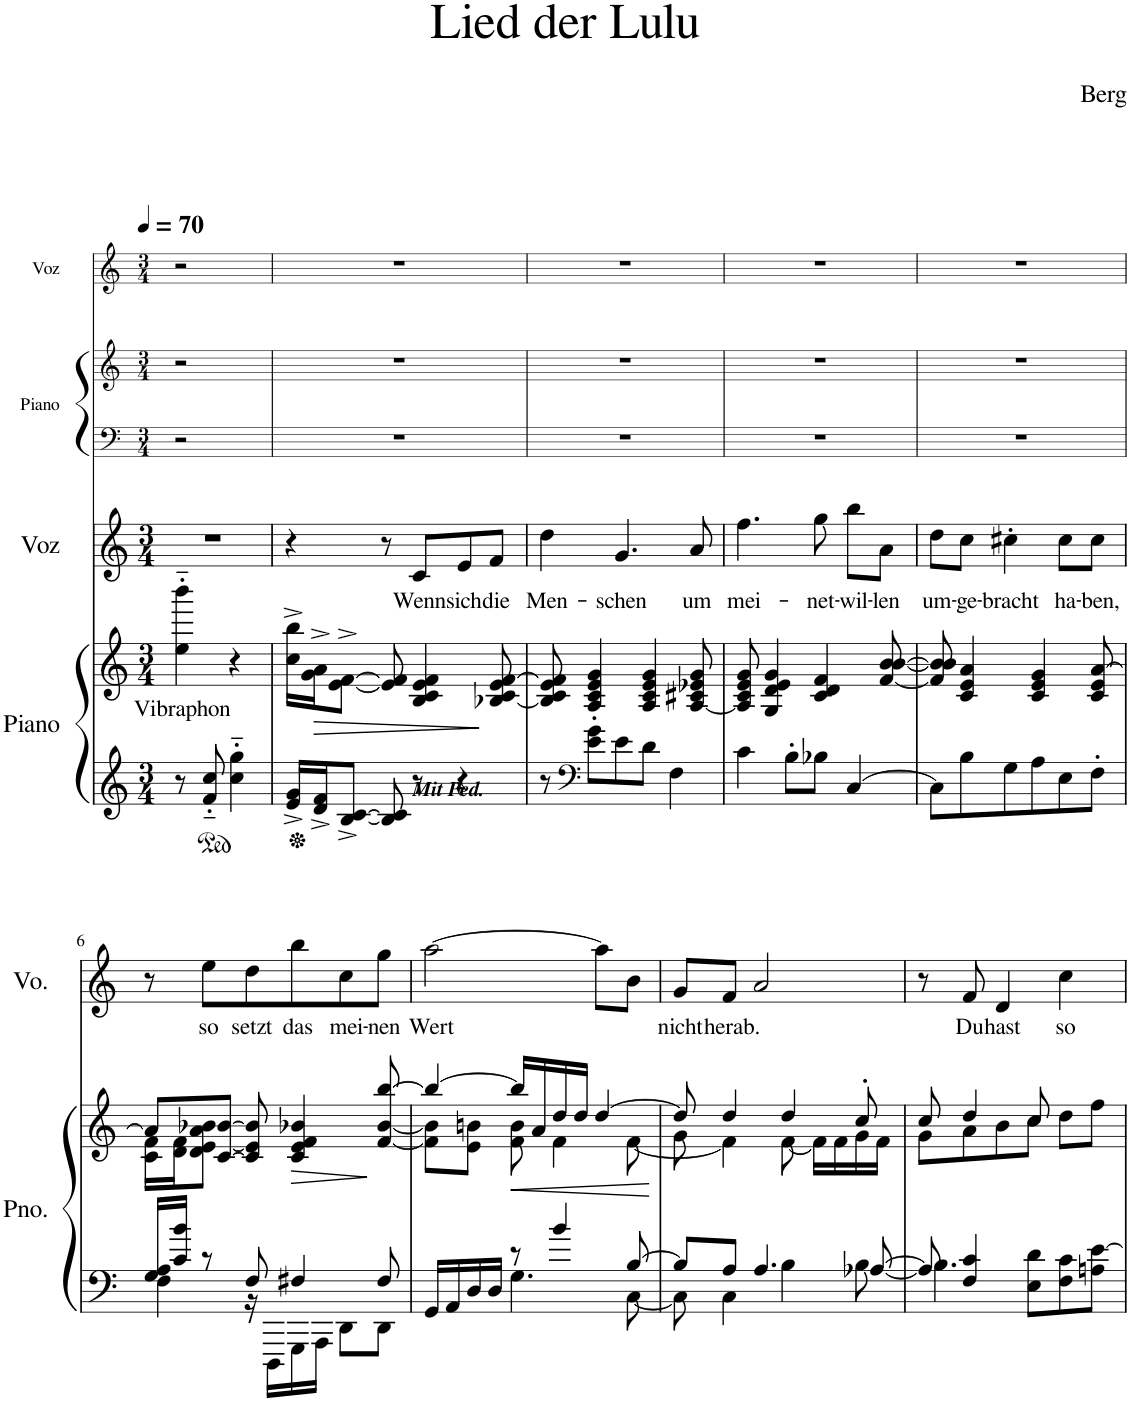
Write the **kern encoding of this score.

**kern	**kern	**text	**dynam	**kern	**text	**kern	**kern	**kern
*part4	*part4	*part4	*part4	*part3	*part3	*part2	*part2	*part1
*staff6	*staff5	*staff5	*staff5/6	*staff4	*staff4	*staff3	*staff2	*staff1
*I"Piano	*	*	*	*I"Voz	*	*I"Piano	*	*I"Voz
*I'Pno.	*	*	*	*I'Vo.	*	*I'Pno.	*	*I'Vo.
*	*	*	*	*	*	*stria5	*stria5	*stria5
*clefG2	*clefG2	*	*	*clefG2	*	*clefF4	*clefG2	*clefG2
*k[]	*k[]	*	*	*k[]	*	*k[]	*k[]	*k[]
*M3/4	*M3/4	*	*	*M3/4	*	*M3/4	*M3/4	*M3/4
*MM70	*MM70	*	*	*MM70	*	*MM70	*MM70	*MM70
=1	=1	=1	=1	=1	=1	=1	=1	=1
!	!	!LO:LY:b	!	!	!	!	!	!
8r	4ee\'~ 4bbb\'~	Vibraphon	.	2.r	.	2r	2r	2r
8f/'~ 8cc/'~	.	.	.	.	.	.	.	.
4cc\'~ 4gg\'~	4r	.	.	.	.	.	.	.
4ryy	4ryy	.	.	.	.	4ryy	4ryy	4ryy
=2	=2	=2	=2	=2	=2	=2	=2	=2
16e/^ 16g/^LL	16cc\^ 16bb\^LL	.	.	4r	.	2.r	2.r	2.r
!	!	!	!LO:HP:b	!	!	!	!	!
16d/^ 16f/^J	16g\^ 16a\^J	.	>	.	.	.	.	.
[8B/^ [8c/^J	[8e\^ [8f\^J	.	.	.	.	.	.	.
8B/] 8c/]	8e/] 8f/]	.	.	8r	.	.	.	.
!LO:TX:a:Bi:t=Mit Ped.	!	!	!	!	!	!	!	!
!	!	!	!	!	!LO:LY:b	!	!	!
8r	4B/ 4c/ 4e/ 4f/	.	.	8c/L	Wenn	.	.	.
!	!	!	!	!	!LO:LY:b	!	!	!
4r	.	.	.	8e/	sich	.	.	.
!	!	!	!	!	!LO:LY:b	!	!	!
.	[8B-X/ 8c/ 8e/ [8f/	.	]	8f/J	die	.	.	.
=3	=3	=3	=3	=3	=3	=3	=3	=3
!	!	!	!	!	!LO:LY:b	!	!	!
8r	8B-/] 8c/ 8e/ 8f/]	.	.	4dd\	Men-	2.r	2.r	2.r
*clefF4	*	*	*	*	*	*	*	*
8e\ 8g\L	4A/' 4c/' 4e/' 4g/'	.	.	.	.	.	.	.
!	!	!	!	!	!LO:LY:b	!	!	!
8e\	.	.	.	4.g/	-schen	.	.	.
8d\J	4A/ 4c/ 4e/ 4g/	.	.	.	.	.	.	.
4F\	.	.	.	.	.	.	.	.
!	!	!	!	!	!LO:LY:b	!	!	!
.	[8A/ 8c#X/ 8e-X/ 8g/	.	.	8a/	um	.	.	.
=4	=4	=4	=4	=4	=4	=4	=4	=4
!	!	!	!	!	!LO:LY:b	!	!	!
4c\	8A/] 8c/ 8e/ 8g/	.	.	4.ff\	mei-	2.r	2.r	2.r
.	4G/ 4d/ 4e/ 4g/	.	.	.	.	.	.	.
8B'\L	.	.	.	.	.	.	.	.
!	!	!	!	!	!LO:LY:b	!	!	!
8B-X\J	4c/ 4d/ 4f/	.	.	8gg\	-net-	.	.	.
!	!	!	!	!	!LO:LY:b	!	!	!
[4C/	.	.	.	8bb\L	-wil-	.	.	.
!	!	!	!	!	!LO:LY:b	!	!	!
.	[8f/ [8b/ [8b/	.	.	8a\J	-len	.	.	.
=5	=5	=5	=5	=5	=5	=5	=5	=5
!	!	!	!	!	!LO:LY:b	!	!	!
8C\L]	8f/] 8b/] 8b/]	.	.	8dd\L	um-	2.r	2.r	2.r
!	!	!	!	!	!LO:LY:b	!	!	!
8B\	4c/ 4e/ 4a/	.	.	8cc\J	-ge-	.	.	.
!	!	!	!	!	!LO:LY:b	!	!	!
8G\	.	.	.	4cc#X'\	-bracht	.	.	.
8A\	4c/ 4e/ 4g/	.	.	.	.	.	.	.
!	!	!	!	!	!LO:LY:b	!	!	!
8E\	.	.	.	8cc#\L	ha-	.	.	.
!	!	!	!	!	!LO:LY:b	!	!	!
8F'\J	8c/ 8e/ [8a/	.	.	8cc#\J	-ben,	.	.	.
!!LO:LB:g=z
=6	=6	=6	=6	=6	=6	=6	=6	=6
*^	*^	*	*	*	*	*	*	*
16G/ 16A/LL	4F\	8a/L]	16c\ 16f\LL	.	.	8r	.	2.r	2.r	2.r
16c/ 16b/JJ	.	.	16d\ 16f\J	.	.	.	.	.	.	.
!	!	!	!	!	!	!	!LO:LY:b	!	!	!
8r	.	[8c/ [8b/J	8d\ [8e\ 8a\ 8b-X\J	.	.	8ee\L	so	.	.	.
!	!	!	!	!	!	!	!LO:LY:b	!	!	!
8F/	16r	8c/] 8e/] 8b/]	2ryy	.	.	8dd\	setzt	.	.	.
.	16DDD\LL	.	.	.	.	.	.	.	.	.
!	!	!	!	!	!LO:HP:b	!	!LO:LY:b	!	!	!
4F#X/	16GGG\	4c/ 4e/ 4f/ 4b-X/	.	.	>	8bb\	das	.	.	.
.	16AAA\JJ	.	.	.	.	.	.	.	.	.
!	!	!	!	!	!	!	!LO:LY:b	!	!	!
.	8DD\L	.	.	.	.	8cc\	mei-	.	.	.
!	!	!	!	!	!	!	!LO:LY:b	!	!	!
8F#/	8DD\J	[8f/ [8b-/ [8bb/	.	.	]	8gg\J	-nen	.	.	.
=7	=7	=7	=7	=7	=7	=7	=7	=7	=7	=7
*	*	*	*^	*	*	*	*	*	*	*
!	!	!	!	!	!	!	!	!LO:LY:b	!	!	!
16GG/LL	4ryy	4bb/_	8f\] 8b-\]L	8ryy	.	.	[2aa\	Wert	2.r	2.r	2.r
16AA/	.	.	.	.	.	.	.	.	.	.	.
*	*	*	*v	*v	*	*	*	*	*	*	*
16D/	.	.	8e\ 8bn\J	.	.	.	.	.	.	.
16D/JJ	.	.	.	.	.	.	.	.	.	.
!	!	!	!	!	!LO:HP:b	!	!	!	!	!
8r	4.G\	16bb/LL]	8f\ 8b\	.	<	.	.	.	.	.
.	.	16a/	.	.	.	.	.	.	.	.
4b/	.	16dd/	4f\	.	.	.	.	.	.	.
.	.	16dd/JJ	.	.	.	.	.	.	.	.
.	.	[4dd/	.	.	.	8aa\L]	.	.	.	.
*	*	*	*^	*	*	*	*	*	*	*
[8B/	[8C\	.	8ryy	[8f\	.	.	8b\J	.	.	.	.
*v	*v	*	*	*	*	*	*	*	*	*	*
*	*v	*v	*v	*	*	*	*	*	*	*
.	.	.	[	.	.	.	.	.
=8	=8	=8	=8	=8	=8	=8	=8	=8
*^	*^	*	*	*	*	*	*	*
!	!	!	!	!	!	!	!LO:LY:b	!	!	!
8B/L]	8C\]	8dd/]	8g\	.	.	8g/L	nicht	2.r	2.r	2.r
!	!	!	!	!	!	!	!LO:LY:b	!	!	!
8A/J	4C\	4dd/	4f\]	.	.	8f/J	herab.	.	.	.
4.A/	.	.	.	.	.	2a/	.	.	.	.
.	4B\	4dd/	[8f\	.	.	.	.	.	.	.
.	.	.	16f\LL]	.	.	.	.	.	.	.
.	.	.	16f\	.	.	.	.	.	.	.
[8A-X/	[8B\	8cc'/	16g\	.	.	.	.	.	.	.
.	.	.	16f\JJ	.	.	.	.	.	.	.
=9	=9	=9	=9	=9	=9	=9	=9	=9	=9	=9
8A-/]	4.B\]	8cc/	8g\L	.	.	8r	.	2.r	2.r	2.r
!	!	!	!	!	!	!	!LO:LY:b	!	!	!
4F/ 4c/	.	4dd/	8a\	.	.	8f/	Du	.	.	.
!	!	!	!	!	!	!	!LO:LY:b	!	!	!
.	.	.	8b\	.	.	4d/	hast	.	.	.
8E\ 8d\L	4.ryy	8cc/	8cc\J	.	.	.	.	.	.	.
!	!	!	!	!	!	!	!LO:LY:b	!	!	!
8F\ 8c\	.	8dd\L	4ryy	.	.	4cc\	so	.	.	.
8An\ [8e\J	.	8ff\J	.	.	.	.	.	.	.	.
*v	*v	*	*	*	*	*	*	*	*	*
*	*v	*v	*	*	*	*	*	*	*
=	=	=	=	=	=	=	=	=
*-	*-	*-	*-	*-	*-	*-	*-	*-
